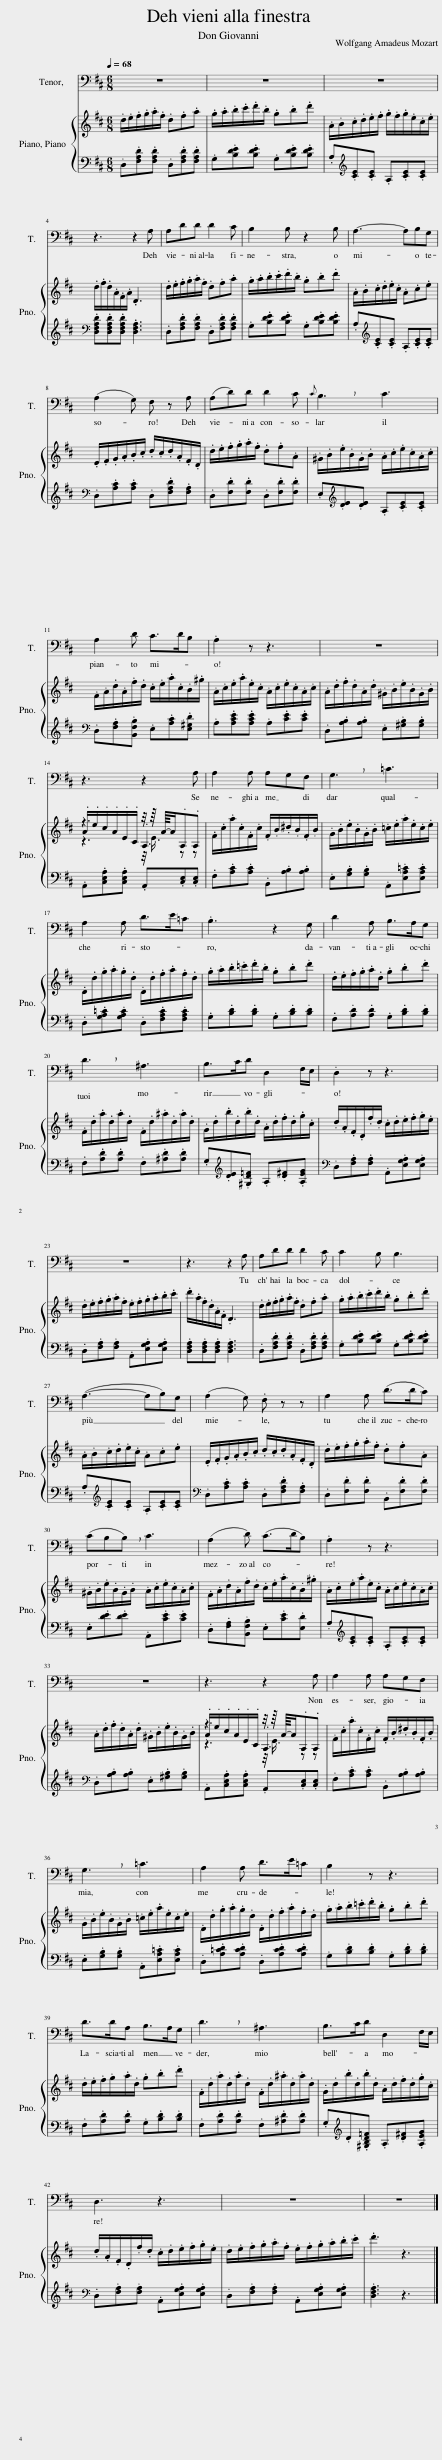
X:1
%%score 1 { ( 2 4 5 ) | 3 }
L:1/8
Q:1/4=68
M:6/8
I:linebreak $
K:D
V:1 bass
V:2 treble
V:4 treble
V:5 treble
V:3 bass
V:1
 z6 | z6 | z6 |$ z3 z2 A, | A,DD D2 C | %5
 B,2 B, z2 B, | A,3- A,B,G, |$ (A,2 G,) F, z A, | (A,D)D D2 C |{C} !breath!B,3 C3 |$ %10
 A,2 D C>DB, | .A,2 z z3 | z6 |$ z3 z2 A, | A,2 A, A,G,F, | %15
 !breath!G,3 =C3 |$ A,2 A, D>E=C | .B,3 z2 G, | D2 A, B,>A,G, |$ !breath!D3 ^A,3 | %20
 B,>CD D,2 F,/E,/ | .D,2 z z3 |$ z6 | z3 z2 A, | A,DD D2 C | %25
 C2 B, B,3 |$ (A,3- A,B,)G, | (A,2 G,) .F, z z | A,2 A, (D>DC) |$ (CB,!breath!B,) C3 | %30
 (A,2 D) (C>DB,) | .A,2 z z3 |$ z6 | z3 z2 A, | A,2 A, A,G,F, |$ %35
 !breath!G,3 =C3 | A,2 A, D>E=C | B,2 z z3 |$ D>DA, B,>A,G, | !breath!D3 ^A,3 | %40
 B,>CD D,2 F,/E,/ |$ D,3 z3 | z6 | z6 |] %44
V:2
 .d/.e/.f/.g/.a/.f/ .d.f.a | .g/.a/.b/.c'/.d'/.b/ .g.b.d' | .A/.B/.c/.d/.e/.f/ .g/.f/.g/.e/.c/.e/ |$ .d/.f/.d/.A/.F/.A/ .D3 | .d/.e/.f/.g/.a/.f/ .d.f.a | %5
 .g/.a/.b/.c'/.d'/.b/ .g.b.d' | .A/.B/.c/.d/.e/.c/ .A.c.e |$ .E/.F/.G/.A/.B/.c/ .d/.c/.d/.A/.F/.D/ | .d/.e/.f/.g/.a/.f/ .d.f.A | .^G/.B/.e/.B/.G/.B/ .A/.c/.e/.c/.A/.c/ |$ %10
 .F/.A/.d/.A/.f/.d/ .c/.e/.a/.c/.B/.^g/ | .A/.c/.e/.a/.e/.c/ .A/.c/.e/.c/.A/.c/ | .A/.d/.f/.d/.A/.d/ .^G/.B/.e/.B/.G/.B/ |$ .A/.e/.c/.A/.E/.C/ z/4 z/8 A/8-A/.A,.A, | .F/.c/.a/.c/.F/.c/ .F/.B/.^d/.B/.F/.B/ | %15
 .G/.B/.e/.B/.G/.B/ .=c/.e/.a/.e/.c/.e/ |$ .D/.d/.g/.a/.g/.d/ .D/.d/.f/.a/.f/.d/ | .g/.a/.b/.=c'/.d'/.b/ .g.b.d' | .d/.e/.f/.g/.a/.d/ .g.b.d' |$ .F/.d/.a/.d/.a/.d/ .F/.d/.^a/.d/.a/.d/ | %20
 .G/.d/.b/.d/.b/.d/ .A/.d/.f/.d/.g/.c/ | .d/.A/.F/.D/.f/.d/ .c/.d/.e/.f/.g/.e/ |$ .d/.e/.f/.g/.a/.f/ .e/.f/.g/.a/.b/.c'/ | .d'/.a/.f/.d/.A/.F/ .D3 | .d/.e/.f/.g/.a/.f/ .d.f.a | %25
 .g/.a/.b/.c'/.d'/.b/ .g.b.d' |$ .A/.B/.c/.d/.e/.c/ .A.c.e | .E/.F/.G/.A/.B/.c/ .d/.c/.d/.A/.F/.D/ | .d/.e/.f/.g/.a/.f/ .d.f.A |$ .^G/.B/.e/.B/.G/.B/ .A/.c/.e/.c/.A/.c/ | %30
 .F/.A/.d/.A/.f/.d/ .c/.e/.a/.c/.B/.^g/ | .A/.c/.e/.a/.e/.c/ .A/.c/.e/.c/.A/.c/ |$ .A/.d/.f/.d/.A/.d/ .^G/.B/.e/.B/.G/.B/ | .A/.e/.c/.A/.E/.C/ z/4 z/8 A/8-A/.A,.A, | .F/.c/.a/.c/.F/.c/ .F/.B/.^d/.B/.F/.B/ |$ %35
 .G/.B/.e/.B/.G/.B/ .=c/.e/.a/.e/.c/.e/ | .D/.d/.g/.a/.g/.d/ .D/.d/.f/.a/.f/.d/ | .g/.a/.b/.=c'/.d'/.b/ .g.b.d' |$ .d/.e/.f/.g/.a/.d/ .g.b.d' | .F/.d/.a/.d/.a/.d/ .F/.d/.^a/.d/.a/.d/ | %40
 .G/.d/.b/.d/.b/.d/ .A/.d/.f/.d/.g/.c/ |$ .d/.A/.F/.D/.f/.d/ .c/.d/.e/.f/.g/.e/ | .d/.e/.f/.g/.a/.f/ .e/.f/.g/.a/.b/.c'/ | .d'3 z3 |] %44
V:3
 .D,.[F,A,D].[F,A,D] .D,.[F,A,D].[F,A,D] | .G,.[B,DE].[B,DE] .G,.[B,DE].[B,DE] | .A,[K:treble].[CE].[CE] .A,.[CE].[CE] |$[K:bass] .[D,F,A,D].[D,F,A,D].[D,F,A,D] .[D,F,A,]3 | .D,.[F,A,D].[F,A,D] .D,.[F,A,D].[F,A,D] | %5
 .G,.[B,DE].[B,DE] .G,.[B,DE].[B,DE] | .A,[K:treble].[CE].[CE] .A,.[CE].[CE] |$[K:bass] .D,.[A,C].[A,C] .D,.[F,A,D].[F,A,] | .D,.[F,D].[F,D] .D,.[F,D].[F,D] | .E,[K:treble].[DE].[DE] .A,.[CE].[CE] |$ %10
[K:bass] .D,.[F,A,].[B,,F,B,] .E,.[A,C].[E,^G,D] | .A,.[A,CE].[A,CE] .A,.[CE].[CE] | .D,.[A,B,].[A,B,] .E,.[^G,B,].[G,B,] |$ .A,,.[C,E,A,].[C,E,A,] .A,,.[C,E,].[C,E,] | .F,.[A,C].[A,C] .B,,.[A,B,].[A,B,] | %15
 .E,.[G,B,].[G,B,] .A,,.[E,A,=C].[E,A,C] |$ .D,.[G,A,=C].[G,A,C] .D,.[F,A,C].[F,A,C] | .G,.[B,D].[B,D] .G,.[B,D].[B,D] | .F,.[A,D].[A,D] .G,.[B,D].[B,D] |$ .F,.[A,D].[A,D] .F,.[^A,D].[A,D] | %20
 .G,[K:treble].[DE].[^G,D=F] .A,.[D^F].[A,EG] |[K:bass] .D,.[F,A,].[F,A,] .A,,.[E,G,A,].[E,G,A,] |$ .D,.[F,A,].[F,A,] .A,,.[E,G,A,].[E,G,A,] | .[D,F,A,].[D,F,A,].[D,F,A,] .[D,F,A,]3 | .D,.[F,A,D].[F,A,D] .D,.[F,A,D].[F,A,D] | %25
 .G,.[B,DE].[B,DE] .G,.[B,DE].[B,DE] |$ .A,[K:treble].[CE].[CE] .A,.[CE].[CE] |[K:bass] .D,.[A,C].[A,C] .D,.[F,A,D].[F,A,] | .D,.[F,D].[F,D] .B,,.[F,D].[F,D] |$ .E,.[DE].[DE] .A,,.[CE].[CE] | %30
 .D,.[F,A,].[B,,F,B,] .E,.[CE].[E,D] | .A,[K:treble].[CE].[CE] .A,.[CE].[CE] |$[K:bass] .D,.[A,B,].[A,B,] .E,.[^G,B,].[G,B,] | .A,,.[C,E,A,].[C,E,A,] .A,,.[C,E,].[C,E,] | .F,.[A,C].[A,C] .B,,.[A,B,].[A,B,] |$ %35
 .E,.[G,B,].[G,B,] .A,,.[E,A,=C].[E,A,C] | .D,.[A,=CD].[A,CD] .D,.[A,CD].[A,CD] | .G,.[B,D].[B,D] .G,.[B,D].[B,D] |$ .F,.[A,D].[A,D] .G,.[B,D].[B,D] | .F,.[A,D].[A,D] .F,.[^A,D].[A,D] | %40
 .G,[K:treble].D.[^G,B,D=F] .A,.[D^F].[A,EG] |$[K:bass] .D,.[F,A,].[F,A,] .A,,.[E,G,A,].[E,G,A,] | .D,.[F,A,].[F,A,] .A,,.[E,G,A,].[E,G,A,] | .[D,F,A,]3 z3 |] %44
V:4
 x6 | x6 | x6 |$ x6 | x6 | %5
 x6 | x6 |$ x6 | x6 | x6 |$ %10
 x6 | x6 | x6 |$ z3 z/4 E3/4 z z | x6 | %15
 x6 |$ x6 | x6 | x6 |$ x6 | %20
 x6 | x6 |$ x6 | x6 | x6 | %25
 x6 |$ x6 | x6 | x6 |$ x6 | %30
 x6 | x6 |$ x6 | z3 z/4 E3/4 z z | x6 |$ %35
 x6 | x6 | x6 |$ x6 | x6 | %40
 x6 |$ x6 | x6 | x6 |] %44
V:5
 x6 | x6 | x6 |$ x6 | x6 | %5
 x6 | x6 |$ x6 | x6 | x6 |$ %10
 x6 | x6 | x6 |$ z3 .A,3 | x6 | %15
 x6 |$ x6 | x6 | x6 |$ x6 | %20
 x6 | x6 |$ x6 | x6 | x6 | %25
 x6 |$ x6 | x6 | x6 |$ x6 | %30
 x6 | x6 |$ x6 | z3 .A,3 | x6 |$ %35
 x6 | x6 | x6 |$ x6 | x6 | %40
 x6 |$ x6 | x6 | x6 |] %44
